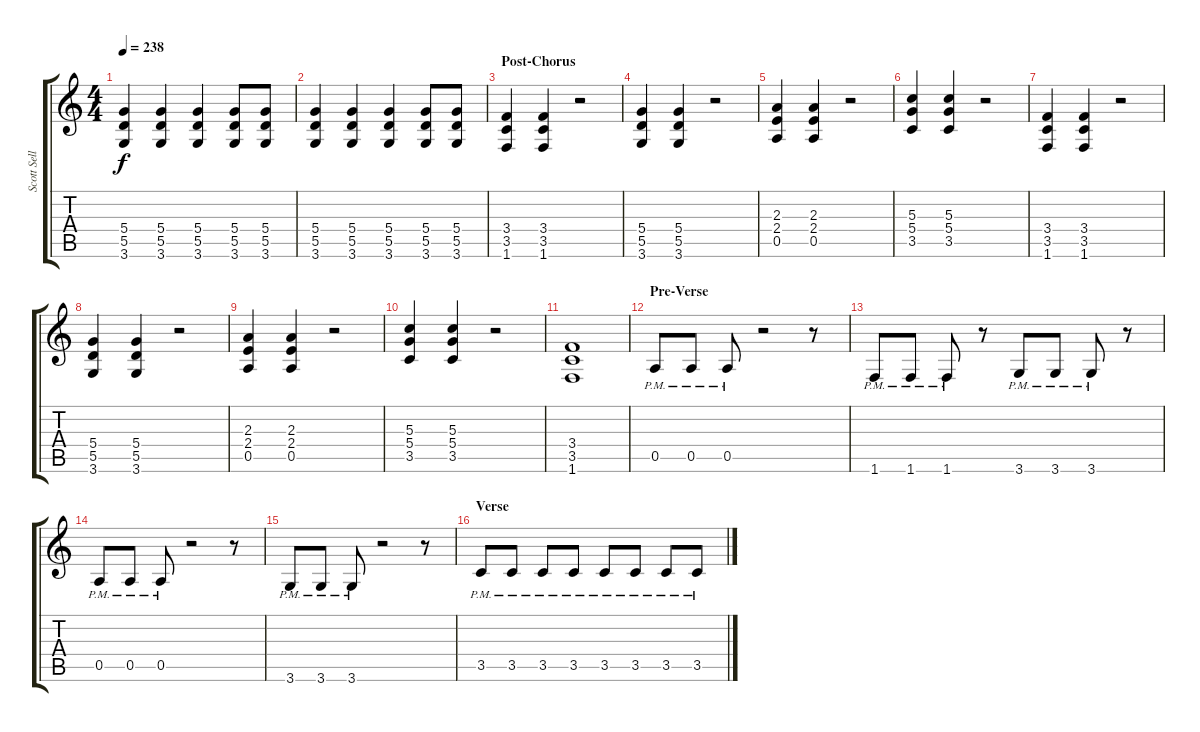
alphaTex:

\track ("Scott Sellers" "Scott Sell") {instrument electricguitarclean}
\staff {score tabs}
\tuning (E4 B3 G3 D3 A2 E2) {hide}
\ts (4 4)
\tempo 238
\clef g2
\ks c
(5.4 5.5 3.6).4{dy f} (5.4 5.5 3.6).4 (5.4 5.5 3.6).4 (5.4 5.5 3.6).8 (5.4 5.5 3.6).8 |
(5.4 5.5 3.6).4 (5.4 5.5 3.6).4 (5.4 5.5 3.6).4 (5.4 5.5 3.6).8 (5.4 5.5 3.6).8 |
\section ("" "Post-Chorus")
(3.4 3.5 1.6).4 (3.4 3.5 1.6).4 r.2 |
(5.4 5.5 3.6).4 (5.4 5.5 3.6).4 r.2 |
(2.3 2.4 0.5).4 (2.3 2.4 0.5).4 r.2 |
(5.3 5.4 3.5).4 (5.3 5.4 3.5).4 r.2 |
(3.4 3.5 1.6).4 (3.4 3.5 1.6).4 r.2 |
(5.4 5.5 3.6).4 (5.4 5.5 3.6).4 r.2 |
(2.3 2.4 0.5).4 (2.3 2.4 0.5).4 r.2 |
(5.3 5.4 3.5).4 (5.3 5.4 3.5).4 r.2 |
(3.4 3.5 1.6).1 |
\section ("" "Pre-Verse")
0.5{pm}.8 0.5{pm}.8 0.5{pm}.8 r.2 r.8 |
1.6{pm}.8 1.6{pm}.8 1.6{pm}.8 r.8 3.6{pm}.8 3.6{pm}.8 3.6{pm}.8 r.8 |
0.5{pm}.8 0.5{pm}.8 0.5{pm}.8 r.2 r.8 |
3.6{pm}.8 3.6{pm}.8 3.6{pm}.8 r.2 r.8 |
\section ("" "Verse")
3.5{pm}.8 3.5{pm}.8 3.5{pm}.8 3.5{pm}.8 3.5{pm}.8 3.5{pm}.8 3.5{pm}.8 3.5{pm}.8
